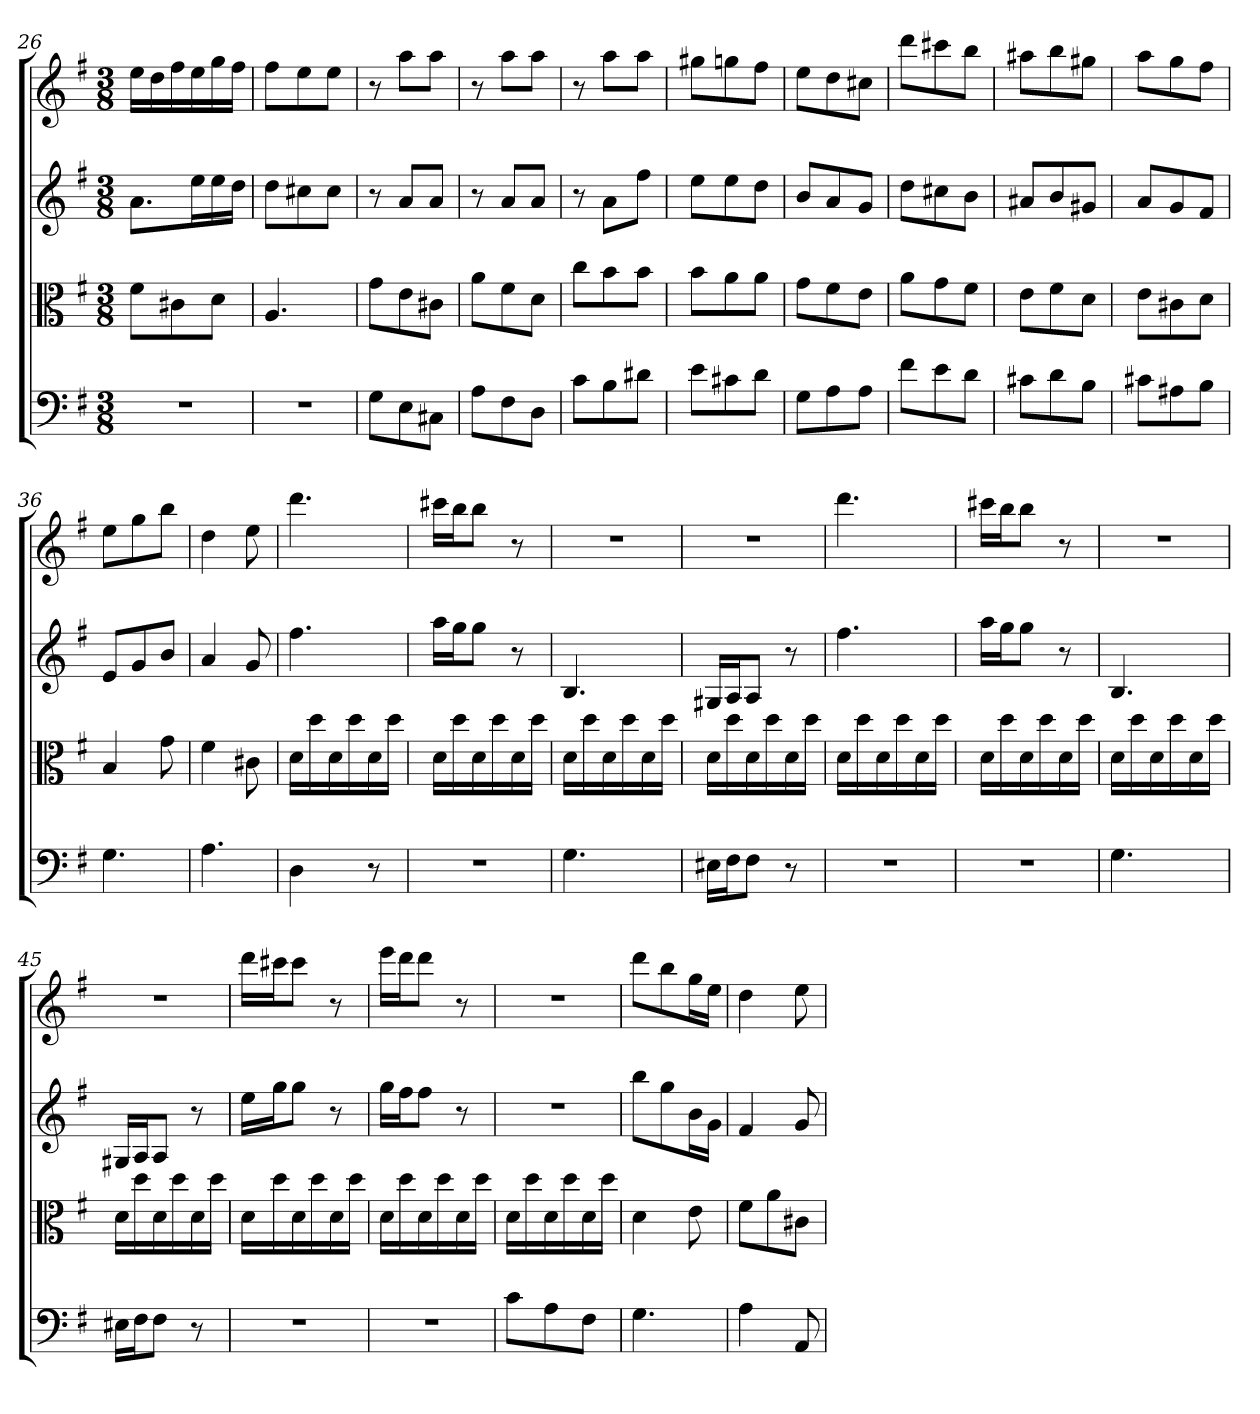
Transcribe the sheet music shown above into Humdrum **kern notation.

**kern	**kern	**kern	**kern
*part4	*part3	*part2	*part1
*staff4	*staff3	*staff2	*staff1
*clefF4	*clefC3	*	*
*k[f#]	*k[f#]	*k[f#]	*k[f#]
*G:	*G:	*G:	*G:
*M3/8	*M3/8	*M3/8	*M3/8
=26	=26	=26	=26
4.r	8f#\L	8.aL	16eeLL
.	.	.	16dd
.	8c#X\	.	16ff#
.	.	16eeL	16ee
.	8d\J	16ee	16gg
.	.	16ddJJ	16ff#JJ
=27	=27	=27	=27
4.r	4.A	8ddL	8ff#L
.	.	8cc#X	8ee
.	.	8cc#J	8eeJ
=28	=28	=28	=28
8G\L	8g\L	8r	8r
8E\	8e\	8aL	8aaL
8C#X\J	8c#X\J	8aJ	8aaJ
=29	=29	=29	=29
8A\L	8a\L	8r	8r
8F#\	8f#\	8aL	8aaL
8D\J	8d\J	8aJ	8aaJ
=30	=30	=30	=30
8c\L	8cc\L	8r	8r
8B\	8b\	8aL	8aaL
8d#X\J	8b\J	8ff#J	8aaJ
=31	=31	=31	=31
8e\L	8b\L	8eeL	8gg#XL
8c#X\	8a\	8ee	8ggn
8d\J	8a\J	8ddJ	8ff#J
=32	=32	=32	=32
8G\L	8g\L	8bL	8eeL
8A\	8f#\	8a	8dd
8A\J	8e\J	8gJ	8cc#XJ
=33	=33	=33	=33
8f#\L	8a\L	8ddL	8dddL
8e\	8g\	8cc#X	8ccc#X
8d\J	8f#\J	8bJ	8bbJ
=34	=34	=34	=34
8c#X\L	8e\L	8a#XL	8aa#XL
8d\	8f#\	8b	8bb
8B\J	8d\J	8g#XJ	8gg#XJ
=35	=35	=35	=35
8c#X\L	8e\L	8aL	8aaL
8A#X\	8c#X\	8g	8gg
8B\J	8d\J	8f#J	8ff#J
=36	=36	=36	=36
4.G	4B	8eL	8eeL
.	.	8g	8gg
.	8g	8bJ	8bbJ
=37	=37	=37	=37
4.A	4f#	4a	4dd
.	8c#X	8g	8ee
=38	=38	=38	=38
4D	16d\LL	4.ff#	4.ddd
.	16dd\	.	.
.	16d\	.	.
.	16dd\	.	.
8r	16d\	.	.
.	16dd\JJ	.	.
=39	=39	=39	=39
4.r	16d\LL	16aaLL	16ccc#XLL
.	16dd\	16ggJ	16bbJ
.	16d\	8ggJ	8bbJ
.	16dd\	.	.
.	16d\	8r	8r
.	16dd\JJ	.	.
=40	=40	=40	=40
4.G	16d\LL	4.B	4.r
.	16dd\	.	.
.	16d\	.	.
.	16dd\	.	.
.	16d\	.	.
.	16dd\JJ	.	.
=41	=41	=41	=41
16E#X\LL	16d\LL	16G#XLL	4.r
16F#\J	16dd\	16AJ	.
8F#\J	16d\	8AJ	.
.	16dd\	.	.
8r	16d\	8r	.
.	16dd\JJ	.	.
=42	=42	=42	=42
4.r	16d\LL	4.ff#	4.ddd
.	16dd\	.	.
.	16d\	.	.
.	16dd\	.	.
.	16d\	.	.
.	16dd\JJ	.	.
=43	=43	=43	=43
4.r	16d\LL	16aaLL	16ccc#XLL
.	16dd\	16ggJ	16bbJ
.	16d\	8ggJ	8bbJ
.	16dd\	.	.
.	16d\	8r	8r
.	16dd\JJ	.	.
=44	=44	=44	=44
4.G	16d\LL	4.B	4.r
.	16dd\	.	.
.	16d\	.	.
.	16dd\	.	.
.	16d\	.	.
.	16dd\JJ	.	.
=45	=45	=45	=45
16E#X\LL	16d\LL	16G#XLL	4.r
16F#\J	16dd\	16AJ	.
8F#\J	16d\	8AJ	.
.	16dd\	.	.
8r	16d\	8r	.
.	16dd\JJ	.	.
=46	=46	=46	=46
4.r	16d\LL	16eeLL	16dddLL
.	16dd\	16ggJ	16ccc#XJ
.	16d\	8ggJ	8ccc#J
.	16dd\	.	.
.	16d\	8r	8r
.	16dd\JJ	.	.
=47	=47	=47	=47
4.r	16d\LL	16ggLL	16eeeLL
.	16dd\	16ff#J	16dddJ
.	16d\	8ff#J	8dddJ
.	16dd\	.	.
.	16d\	8r	8r
.	16dd\JJ	.	.
=48	=48	=48	=48
8c\L	16d\LL	4.r	4.r
.	16dd\	.	.
8A\	16d\	.	.
.	16dd\	.	.
8F#\J	16d\	.	.
.	16dd\JJ	.	.
=49	=49	=49	=49
4.G	4d	8bbL	8dddL
.	.	8gg	8bb
.	8e	16bL	16ggL
.	.	16gJJ	16eeJJ
=50	=50	=50	=50
4A	8f#\L	4f#	4dd
.	8a\	.	.
8AA	8c#X\J	8g	8ee
=	=	=	=
*-	*-	*-	*-
